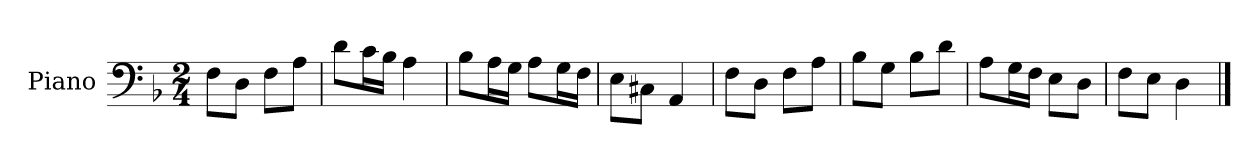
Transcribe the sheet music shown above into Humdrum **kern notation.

**kern
*part1
*staff1
*I"Piano
*I'Pno
*clefF4
*k[b-]
*M2/4
=1
8F\L
8D\J
8F\L
8A\J
=2
8d\L
16c\L
16B-\JJ
4A\
=3
8B-\L
16A\L
16G\JJ
8A\L
16G\L
16F\JJ
=4
8E\L
8C#X\J
4AA/
=5
8F\L
8D\J
8F\L
8A\J
=6
8B-\L
8G\J
8B-\L
8d\J
=7
8A\L
16G\L
16F\JJ
8E\L
8D\J
=8
8F\L
8E\J
4D\
==
*-
